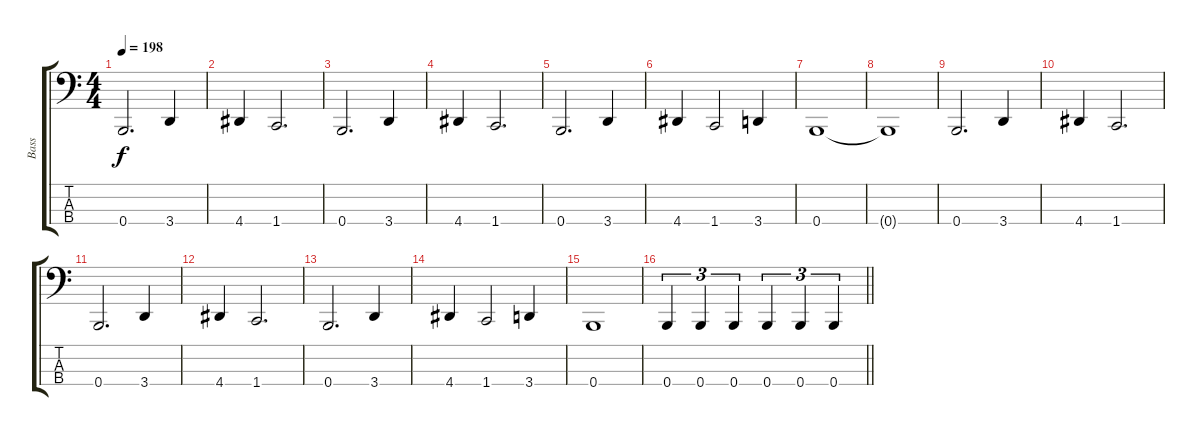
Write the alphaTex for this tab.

\track ("Bass" "Bass") {instrument electricbassfinger}
\staff {score tabs}
\tuning (D2 A1 E1 B0) {hide}
\ts (4 4)
\section ("" "")
\tempo 198
\clef f4
\ks c
0.4.2{d dy f volume 10} 3.4.4 |
4.4.4 1.4.2{d} |
0.4.2{d} 3.4.4 |
4.4.4 1.4.2{d} |
0.4.2{d volume 9} 3.4.4 |
4.4.4 1.4.2 3.4.4 |
0.4.1 |
0.4{t}.1 |
0.4.2{d volume 8} 3.4.4 |
4.4.4 1.4.2{d} |
0.4.2{d} 3.4.4 |
4.4.4 1.4.2{d} |
0.4.2{d volume 7} 3.4.4 |
4.4.4 1.4.2 3.4.4 |
0.4.1 |
\barLineRight lightlight
0.4.4{tu (3 2)} 0.4.4{tu (3 2)} 0.4.4{tu (3 2)} 0.4.4{tu (3 2)} 0.4.4{tu (3 2)} 0.4.4{tu (3 2)}
